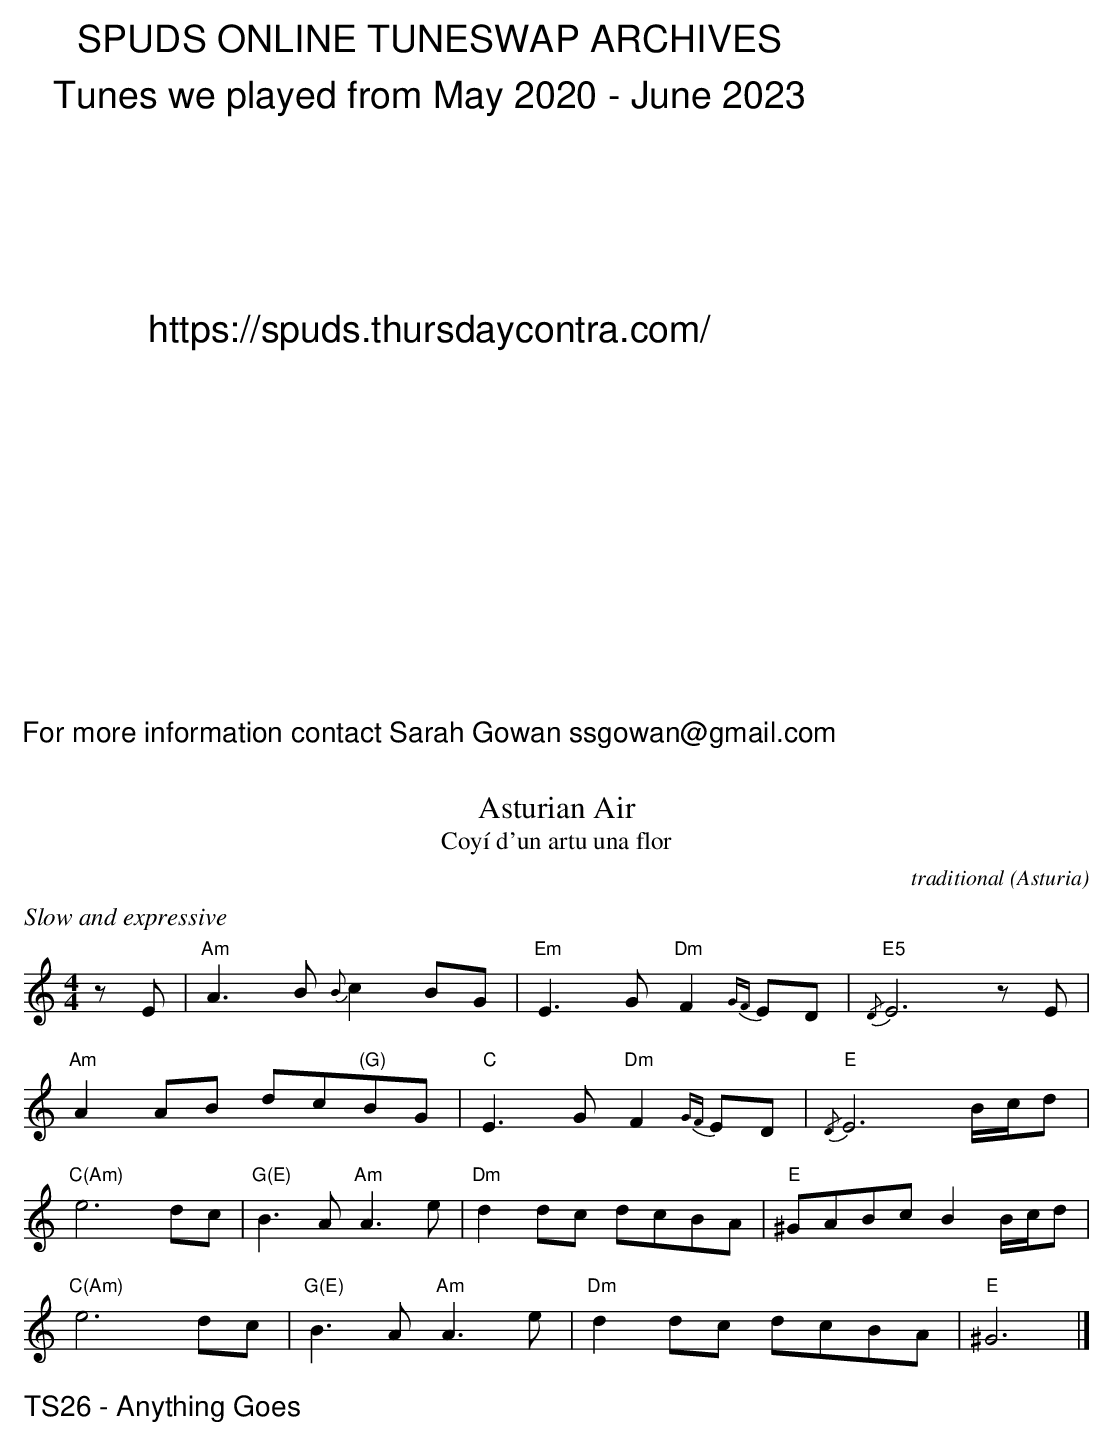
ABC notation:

X:1
T: Asturian Air
T: Coyí d'un artu una flor
C: traditional
O: Asturia
M: 4/4
L: 1/8
Q: 1/4=70
K: A minor % no sharps
%%text $1Slow and expressive$0
zE | \
"Am"A3 B {B}c2 BG |  "Em"E3G "Dm"F2{GF} ED | "E5"{/D}E6 zE |
"Am"A2AB dc"(G)"BG |  "C"E3G "Dm"F2{GF} ED | "E" {/D}E6  B/c/d |
"C(Am)"e6 dc | "G(E)"B3A "Am"A3e | "Dm"d2dc dcBA | "E"^GABc B2 B/c/d |
"C(Am)"e6 dc | "G(E)"B3A "Am"A3e | "Dm"d2dc dcBA | "E"^G6 |]
